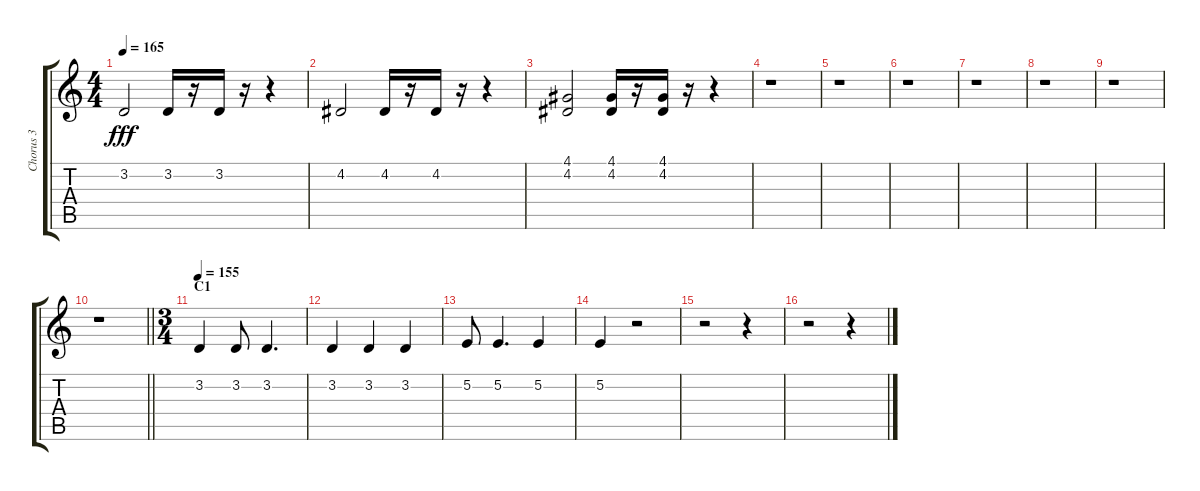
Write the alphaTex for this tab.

\track ("Chorus 3" "Chorus 3") {instrument choiraahs}
\staff {score tabs}
\tuning (E4 B3 G3 D3 A2 E2) {hide}
\ts (4 4)
\tempo 165
\clef g2
\ks c
3.2.2{dy fff} 3.2.16 r.16 3.2.16 r.16 r.4 |
4.2.2 4.2.16 r.16 4.2.16 r.16 r.4 |
(4.1 4.2).2 (4.1 4.2).16 r.16 (4.1 4.2).16 r.16 r.4 |
r.1 |
r.1 |
r.1 |
r.1 |
r.1 |
r.1 |
\barLineRight lightlight
r.1 |
\ts (3 4)
\section ("" "C1")
\tempo 155
3.2.4 3.2.8 3.2.4{d} |
3.2.4 3.2.4 3.2.4 |
5.2.8 5.2.4{d} 5.2.4 |
5.2.4 r.2 |
r.2 r.4 |
r.2 r.4
